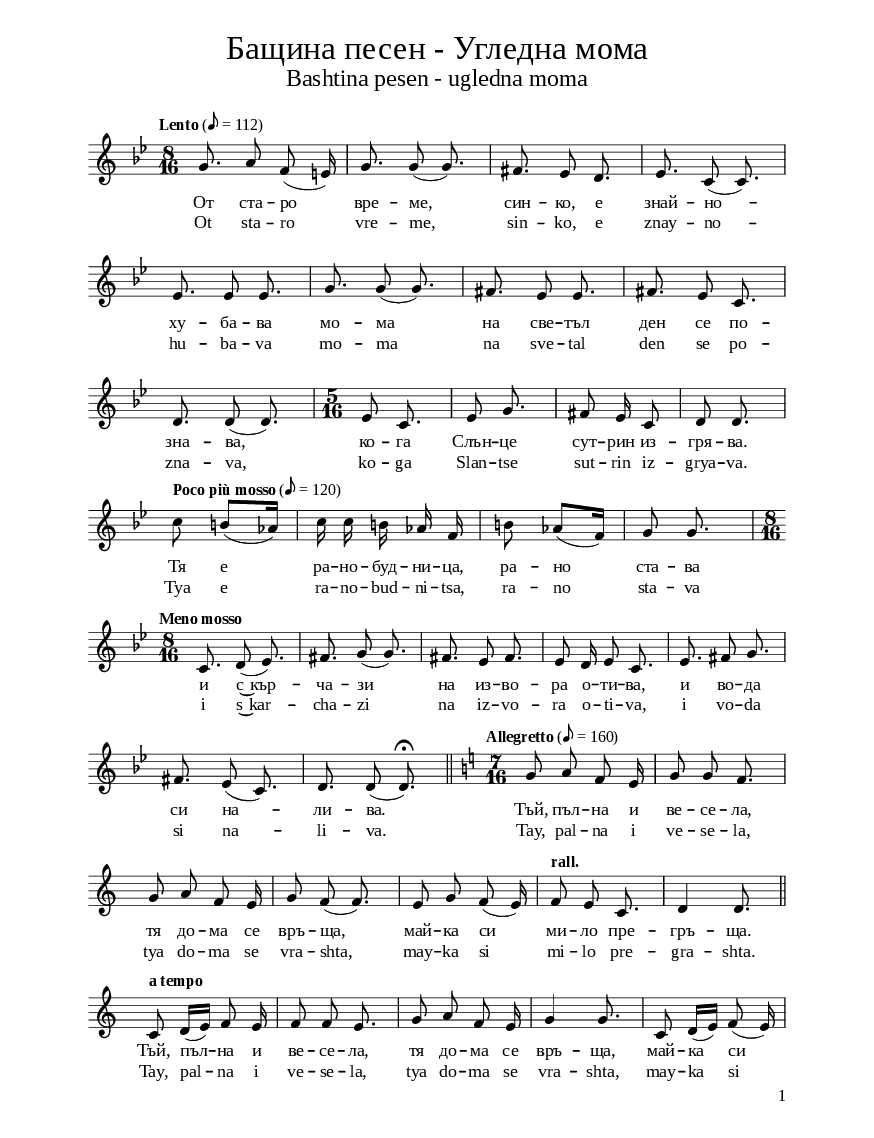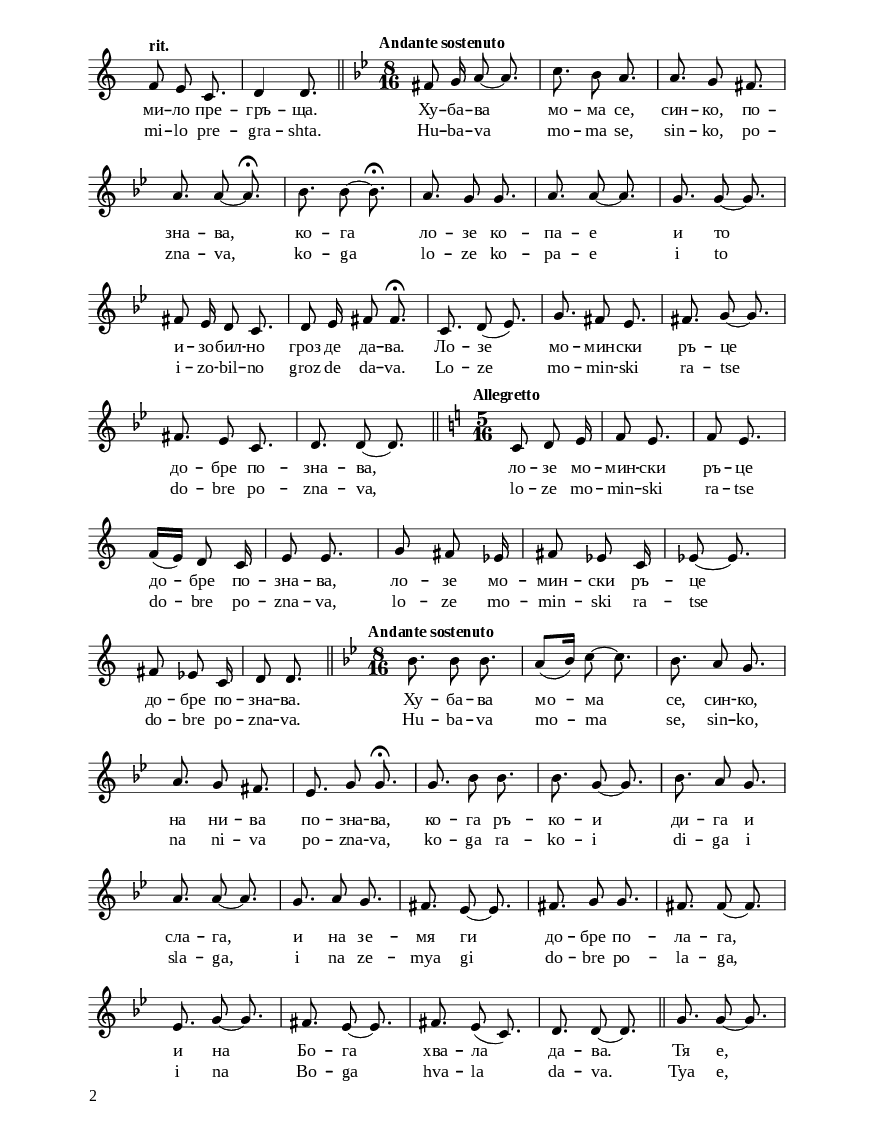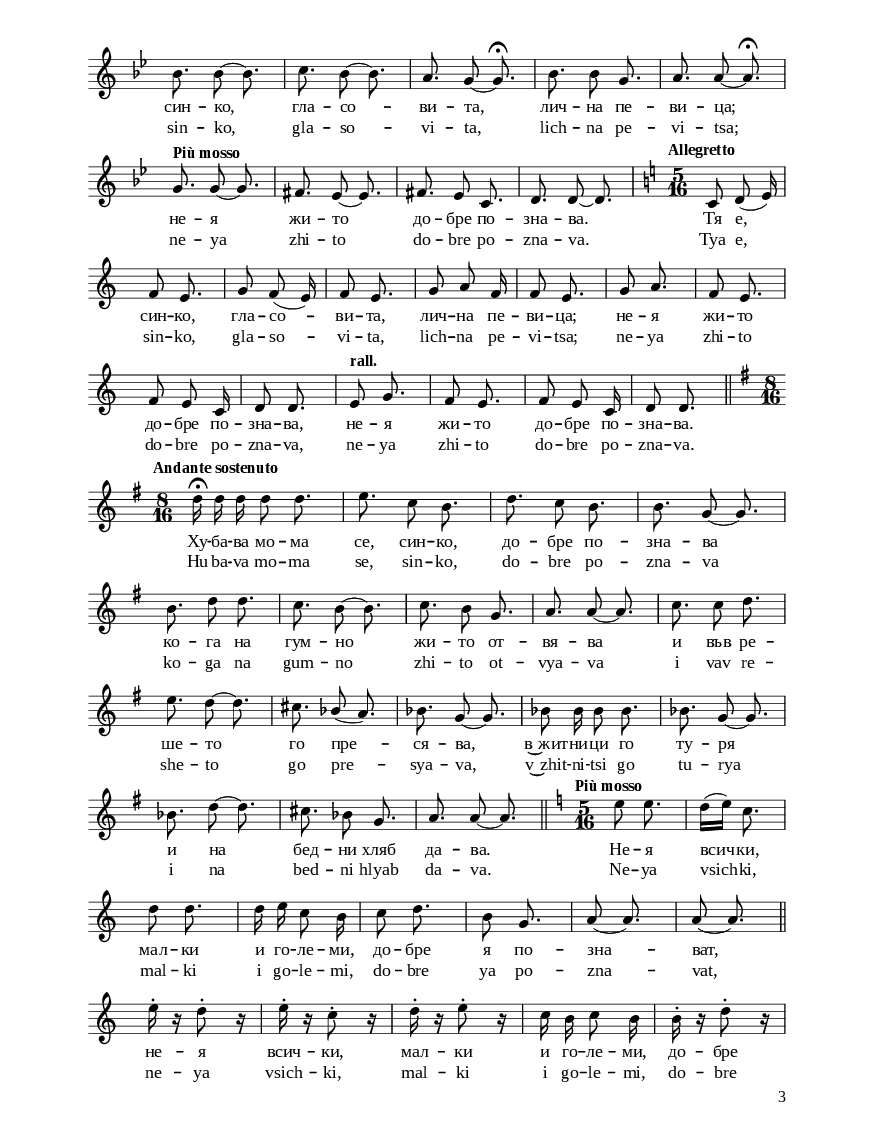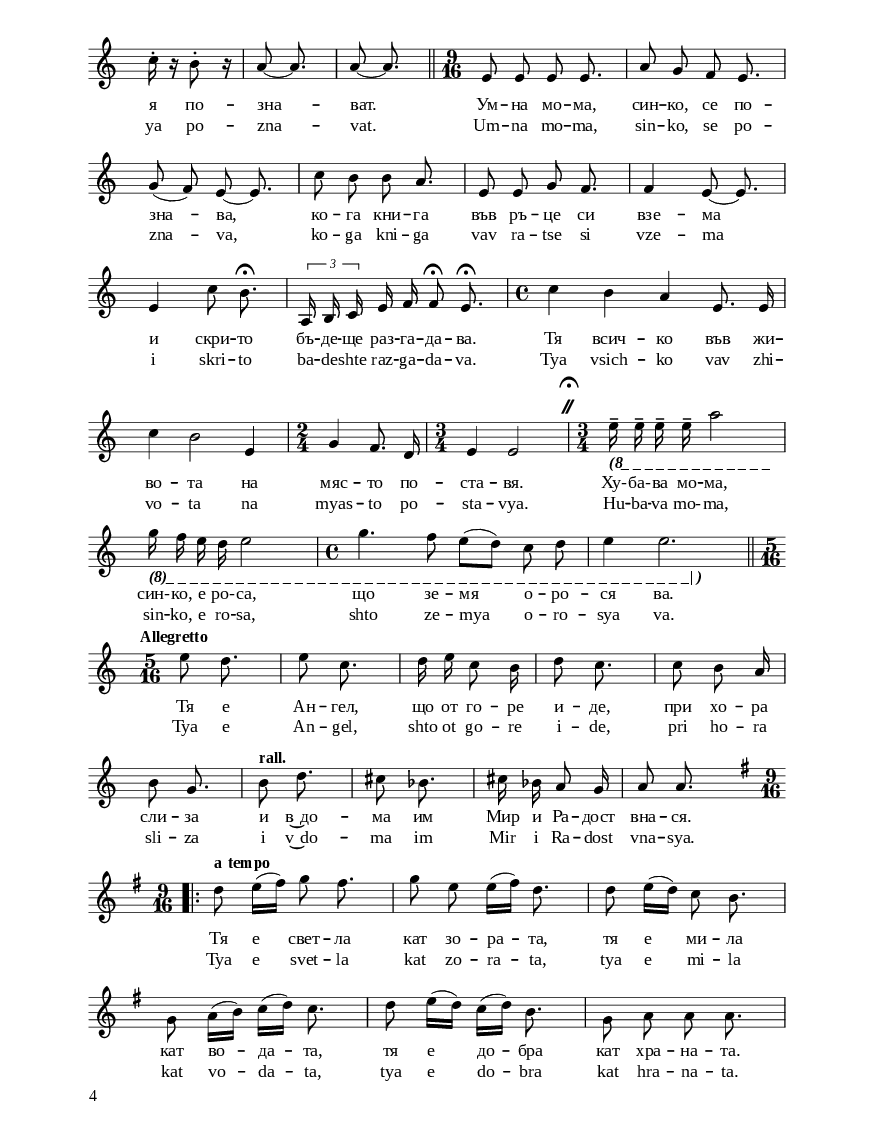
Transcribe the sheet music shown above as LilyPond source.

\version "2.22.1"

% include paper part and global functions
\include "include/globals.ily"

\bookpart {
  \include "include/bookpart-paper.ily"
  \score {
    \include "include/score-layout.ily"

    \new Voice  \relative c' {
      \clef treble
      \key bes \major
      \time 8/16
      \tempoFunc "Lento" 8 "112"
      \autoBeamOff
      g'8. a8 f(e16) |
      g8. g8(g8.) |
      fis8. ees8 d8. |
      ees8. c8(c8.) | \break

      ees8. ees8 ees8. |
      g8. g8(g8.)  |
      fis8. ees8 ees8.  |
      fis8. ees8 c8.  | \break

      d8. d8(d8.)  |
      \repeat volta 1 {
        \time 5/16 ees8 c8.  |
        ees8 g8. |
        fis8 ees16 c8  |
        d8 d8. | \break
      }

      \repeat volta 1 {
        \tempoFunc "Poco più mosso" 8 "120"

        c'8 b8[(aes16)] |  |
        c16 c b aes f |  |
        b8 aes([f16])  |
        g8 g8. |
      }
      \time 8/16 \break
      \tempo "Meno mosso" c,8. d8(ees8.) |
      fis8. g8 (g8.) |
      fis8. ees8 fis8. |
      ees8 d16 ees8 c8. |
      ees8. fis8 g8. | \break

      fis8.ees8(c8.) |
      d8. d8(d8.\fermata) | \bar "||"
      \time 7/16
      \key c \major
      \tempoFunc "Allegretto" 8 "160"
      g8 a f e16 |
      g8 g f8. | \break

      g8 a f e16 |
      g8 f(f8.) |
      e8 g f(e16) |
      \tempo "rall." f8 e c8. |
      d4 d8. | \bar "||" \break

      \tempo "a tempo"
      c8 d16[(e)] f8 e16 |
      f8 f e8. |
      g8 a f e16 |
      g4 g8. |
      c,8 d16[(e)] f8(e16) | \break

      \tempo "rit."
      f8 e c8. |
      d4 d8. | \bar "||"
      \key bes \major
      \time 8/16
      \tempo "Andante sostenuto"
      fis8 g16 a8~ a8. |
      c8. bes8 a8. |
      a8. g8 fis8. | \break

      a8. a8~ a8.\fermata |
      bes8. bes8~ bes8.\fermata |
      a8. g8 g8. |
      a8. a8~ a8. |
      g8. g8~ g8. | \break

      fis8 ees16 d8 c8. |
      d8 ees16 fis8 fis8.\fermata |
      c8. d8(ees8.) |
      g8. fis8 ees8. |
      fis8. g8~ g8. | \break

      fis8. ees8 c8. |
      d8. d8~ d8. | \bar "||"
      \key c \major
      \time 5/16
      \tempo "Allegretto"
      c8 d e 16 |
      f8 e8. |
      f8 e8. | \break

      f16[(e)] d8 c16 |
      e8 e8.|
      g8 fis ees16 |
      fis8 ees8 c16 |
      ees8~ ees8. | \break

      fis8 ees8 c16 |
      d8 d8. | \bar "||"
      \key bes \major
      \time 8/16
      \tempo "Andante sostenuto"
      bes'8. bes8 bes8. |
      a8[(bes16)] c8~ c8. |
      bes8. a8 g8. | \break
      a8. g8 fis8. |
      ees8. g8 g8.\fermata |
      g8. bes8 bes8. |
      bes8. g8~ g8. |
      bes8. a8 g8. | \break

      a8. a8~ a8. |
      g8. a8 g8. |
      fis8. ees8~ ees8. |
      fis8. g8 g8. |
      fis8. fis8~ fis8. | \break

      ees8. g8~ g8. |
      fis8. ees8~ ees8. |
      fis8. ees8(c8.) |
      d8. d8~ d8. | \bar "||"
      g8. g8~ g8. | \break

      bes8. bes8~ bes8. |
      c8. bes8~ bes8. |
      a8. g8~ g8.\fermata |
      bes8. bes8 g8. |
      a8. a8~ a8.\fermata | \break

      \repeat volta 1 {
        \tempo "Più mosso"
        g8. g8~ g8. |
        fis8. ees8~ ees8. |
        fis8. ees8 c8. |
        d8. d8~ d8. |
      }
      \key c \major
      \time 5/16
      \tempo "Allegretto"
      c8 d(e16) | \break

      f8 e8. |
      g8 f8(e16) |
      f8 e8. |
      g8 a f16 |
      f8 e8. |
      g8 a8. |
      f8 e8. | \break

      f8 e c16 |
      d8 d8. |
      \tempo "rall."
      e8 g8. |
      f8 e8. |
      f8 e c16 |
      d8 d8. | \bar "||"
      \time 8/16
      \key g \major
      \break

      \tempo "Andante sostenuto"
      d'16\fermata d d d8 d8. |
      e8. c8 b8. |
      d8. c8 b8. |
      b8. g8~ g8. \break

      b8. d8 d8. |
      c8. b8~ b8. |
      c8. b8 g8. |
      a8. a8~ a8. |
      c8. c8 d8. | \break

      e8. d8~ d8. |
      cis8. \stemUp bes8(a8.) \stemNeutral |
      bes8. g8~ g8. |
      bes8 bes16 bes8 bes8. |
      bes8. g8~ g8. | \break
      bes8. d8~ d8. |
      cis8. bes8 g8. |
      a8. a8~ a8. |  \bar "||"
      \key c \major
      \time 5/16
      \tempo "Più mosso" e'8 e8. |
      d16[(e)] c8. | \break
      d8 d8. |
      d16 e c8  b16 |
      c8 d8. |
      b8 g8. |
      a8~ a8. |
      a8~ a8. | \bar "||" \break

      e'16\staccato r16 d8\staccato r16 |
      e16\staccato r16 c8\staccato r16 |
      d16\staccato r16 e8\staccato r16 |
      c16 b c8 b16 |
      b16\staccato r16 d8\staccato r16 | \break

      c16\staccato r16 b8\staccato r16 |
      a8~ a8. |
      a8~ a8. |  \bar "||"
      \time 9/16
      \tempo "" e8 e e e8. |
      a8 g f e8. | \break

      g8(f) e8~ e8. |
      c'8 b b a8. |
      e8 e g f8. |
      f4 e8~ e8. | \break

      e4 c'8 b8.\fermata |
      \tuplet 3/2 { a,16 b c } e f f8\fermata e8.\fermata |
      \time 4/4 c'4 b a e8. e16  \break |

      c'4 b2 e,4 |
      \time 2/4 g4 f8. d16 |
      \time 3/4 e4   e2 \mark\markup{ \column { \hspace #0 \center-align \normalsize \musicglyph #"scripts.ufermata"  \center-align \normalsize \musicglyph #"scripts.caesura.straight" }}
      |
      \bar "|"
      \time 3/4  | % 149

      e'16_\markup \bold \italic {"(8_ _ _ _ _ _ _ _ _ _ _ _ _"} --e16 --e16 --
      e16 --a2   \break | % 151
      g16_\markup \bold \italic {"(8)_ _ _ _ _ _ _ _ _ _ _ _ _ _ _ _ _ _ _ _ _ _ _ _ _ _ _ _ _ _ _ _ _ _ _ _ _ _ _ _ _ _ _ _ _| )"} f16 e16 d16
      e2 | % 152

      \time 4/4  | % 152
      g4.f8 e8 ( [d8 ] ) 
      c8 d8  | % 153
      e4 e2. \bar "||" \break
      \tempo "Allegretto"
      \time 5/16  | % 154
      e8 d8. | % 155
      e8 c8. | % 156
      d16 e16  c8 b16 |% 158
      d8 c8. | c8 b8 a16 | \break
      b8  g8. |
      b8 ^\markup{ \bold {rall.} }d8. | % 161
      cis8 bes8. | % 162
      cis16 bes16  a8  g16 | % 163
      a8  a8. \bar "||"

      \break \repeat volta 1 {
        | % 164
        \bar ".|:" \key g \major \time 9/16 | % 164
        d8 ^\markup{ \bold {a tempo} } e16 ( [
        fis16 ) ] g8 fis8. | % 165
        g8 e8 e16 ( [ \stemDown
        fis16 ) ]d8. | % 166
        d8 e16 ( [d16 ) ] \stemDown
        c8 b8. \break | % 167
        g8 a16 ( [  b16 ) ]c16 (
        [d16 ) ]c8. | % 168
        d8 e16 ( [d16 ) ] \stemDown
        c16 ( [d16 ) ]b8. | % 169
        g8  a8  a8  a8.
      }


    }

    \addlyrics {
      От ста -- ро вре -- ме, син -- ко, е знай -- но --
      ху -- ба -- ва мо -- ма на све -- тъл ден се по --
      зна -- ва, ко -- га Слън -- це сут -- рин из -- гря -- ва.
      Тя е ра -- но -- буд -- ни -- ца, ра -- но ста -- ва
      и с~кър -- ча -- зи на из -- во -- ра о -- ти -- ва, и во -- да
      си на -- ли -- ва. Тъй, пъл -- на и ве -- се -- ла,
      тя до -- ма се връ -- ща, май -- ка си ми -- ло пре -- гръ -- ща.
      Тъй, пъл -- на и ве -- се -- ла,  тя до -- ма се връ -- ща, май -- ка си
      ми -- ло пре -- гръ -- ща. Ху -- ба -- ва мо -- ма се, син -- ко, по --
      зна -- ва, ко -- га ло -- зе ко -- па -- е и то
      и -- зо -- бил -- но гроз -- де да -- ва. Ло -- зе мо -- мин -- ски ръ -- це
      до -- бре по -- зна -- ва, ло -- зе мо -- мин -- ски ръ -- це
      до -- бре по -- зна -- ва, ло -- зе мо -- мин -- ски ръ -- це
      до -- бре по -- зна -- ва. Ху -- ба -- ва мо -- ма се, син -- ко,
      на ни -- ва по -- зна -- ва, ко -- га ръ -- ко -- и ди -- га и
      сла -- га, и на  зе -- мя ги до -- бре по -- ла -- га,
      и на Бо -- га хва -- ла да -- ва. Тя е,
      син -- ко, гла -- со -- ви -- та, лич -- на пе -- ви -- ца;
      не -- я жи -- то до -- бре по -- зна -- ва. Тя е,
      син -- ко, гла -- со -- ви -- та, лич -- на пе -- ви -- ца; не -- я жи -- то
      до -- бре по -- зна -- ва, не -- я жи -- то до -- бре по -- зна -- ва.
      Ху -- ба -- ва мо -- ма се, син -- ко, до -- бре по -- зна -- ва
      ко -- га на гум -- но жи -- то от -- вя -- ва и във ре --
      ше -- то го пре -- ся -- ва, в~жит -- ни -- ци го ту -- ря
      и на бед -- ни хляб да -- ва. Не -- я всич -- ки,
      мал -- ки и го -- ле -- ми, до -- бре я по -- зна -- ват,
      не -- я всич -- ки, мал -- ки и го -- ле -- ми, до -- бре
      я по -- зна -- ват. Ум -- на мо -- ма, син -- ко, се по --
      зна -- ва, ко -- га кни -- га във ръ -- це си взе -- ма
      и скри -- то бъ -- де -- ще раз -- га -- да -- ва. Тя всич -- ко във жи --
      во -- та на мяс -- то по -- ста -- вя. Ху- -- ба- -- ва мо -- ма,
      син- -- ко, е ро- -- са, що зе -- мя о -- ро -- ся ва.
      Тя е Ан -- гел, що от го -- ре и -- де, при хо -- ра
      сли -- за  и в~до -- ма им Мир и Ра -- дост вна -- ся.
      Тя е свет -- ла кат зо -- ра -- та, тя е ми -- ла
      кат во -- да -- та, тя е до -- бра кат хра -- на -- та.
    }

    \addlyrics {
      Ot sta -- ro vre -- me, sin -- ko, e znay -- no --
      hu -- ba -- va mo -- ma na sve -- tal den se po --
      zna -- va, ko -- ga Slan -- tse sut -- rin iz -- grya -- va.
      Tya e ra -- no -- bud -- ni -- tsa, ra -- no sta -- va
      i s~kar -- cha -- zi na iz -- vo -- ra o -- ti -- va, i vo -- da
      si na -- li -- va. Tay, pal -- na i ve -- se -- la,
      tya do -- ma se vra -- shta, may -- ka si mi -- lo pre -- gra -- shta.
      Tay, pal -- na i ve -- se -- la,  tya do -- ma se vra -- shta, may -- ka si
      mi -- lo pre -- gra -- shta. Hu -- ba -- va mo -- ma se, sin -- ko, po --
      zna -- va, ko -- ga lo -- ze ko -- pa -- e i to
      i -- zo -- bil -- no groz -- de da -- va. Lo -- ze mo -- min -- ski ra -- tse
      do -- bre po -- zna -- va, lo -- ze mo -- min -- ski ra -- tse
      do -- bre po -- zna -- va, lo -- ze mo -- min -- ski ra -- tse
      do -- bre po -- zna -- va. Hu -- ba -- va mo -- ma se, sin -- ko,
      na ni -- va po -- zna -- va, ko -- ga ra -- ko -- i di -- ga i
      sla -- ga, i na  ze -- mya gi do -- bre po -- la -- ga,
      i na Bo -- ga hva -- la da -- va. Tya e,
      sin -- ko, gla -- so -- vi -- ta, lich -- na pe -- vi -- tsa;
      ne -- ya zhi -- to do -- bre po -- zna -- va. Tya e,
      sin -- ko, gla -- so -- vi -- ta, lich -- na pe -- vi -- tsa; ne -- ya zhi -- to
      do -- bre po -- zna -- va, ne -- ya zhi -- to do -- bre po -- zna -- va.
      Hu -- ba -- va mo -- ma se, sin -- ko, do -- bre po -- zna -- va
      ko -- ga na gum -- no zhi -- to ot -- vya -- va i vav re --
      she -- to go pre -- sya -- va, v~zhit -- ni -- tsi go tu -- rya
      i na bed -- ni hlyab da -- va. Ne -- ya vsich -- ki,
      mal -- ki i go -- le -- mi, do -- bre ya po -- zna -- vat,
      ne -- ya vsich -- ki, mal -- ki i go -- le -- mi, do -- bre
      ya po -- zna -- vat. Um -- na mo -- ma, sin -- ko, se po --
      zna -- va, ko -- ga kni -- ga vav ra -- tse si vze -- ma
      i skri -- to ba -- de -- shte raz -- ga -- da -- va. Tya vsich -- ko vav zhi --
      vo -- ta na myas -- to po -- sta -- vya. Hu -- ba -- va mo- -- ma,
      sin -- ko, e ro -- sa, shto ze -- mya o -- ro -- sya va.
      Tya e An -- gel, shto ot go -- re i -- de, pri ho -- ra
      sli -- za  i v~do -- ma im Mir i Ra -- dost vna -- sya.
      Tya e svet -- la kat zo -- ra -- ta, tya e mi -- la
      kat vo -- da -- ta, tya e do -- bra kat hra -- na -- ta.
    }

    \header {
      title = \titleFunc "Бащина песен - Угледна мома" "Bashtina pesen - ugledna moma"
    }

    \midi{}

  } % score


\pageBreak

  % include foreign translation(s) of the song
  \version "2.24.0"

\markup \fill-line { \fontsize #deTitleFontSize "Das Lied des Vaters – schönes Mädchen" }
\markup \null
\markup \null
\markup \fontsize #deCoupletFontSize {
    \hspace #10
    \override #'(baseline-skip . 1.9)
    \column {


  \line { " "Seit alten Zeiten, mein Sohn, ist bekannt,  }

  \line { " "dass das schöne Mädchen am hellen Tag erkannt wird,  }

  \line { " "wenn die Sonne morgens aufgeht,  }

  \line { " "wenn die Sonne morgens aufgeht.  }
   \line { " " }

  \line { " "Es ist frühaufstehnd; es steht früh auf (2)  }

  \line { " "und geht mit den Krügen zu der Quelle,  }

  \line { " "und füllt Wasser.  }

  \line { " "So erfüllt und fröhlich,  }

  \line { " "geht es nach Hause  }

  \line { " "und umarmt lieblich ihre Mutter.  }
   \line { " " }

  \line { " "Das schöne Mädchen, mein Sohn, erkennt man dann,  }

  \line { " "wenn es den Weinberg umgräbt,  }

  \line { " "und er reichlich Trauben gibt.  }

  \line { " "Der Weinberg kennt gut die Hände des Mädchens.  }

   \line { " " }

  \line { " "Das schöne Mädchen, mein Sohn, erkennt man am Feld  }

  \line { " "wenn sie die Garben hebt und hinstellt,  }

  \line { " "sie gut auf dem Boden hinlegt,  }

  \line { " "und Gott lobpreist.  }
   \line { " " }

  \line { " "Sie ist, mein Sohn stimmgewaltig,  }

  \line { " "eine schöne Sängerin;  }

  \line { " "der Weizen kennt sie gut,  }

  \line { " "der Weizen kennt sie gut.  }

  \line { " "Sie ist, mein Sohn stimmgewaltig,  }

  \line { " "eine gute Sängerin;  }

  \line { " "der Weizen kennt sie gut,  }

  \line { " "der Weizen kennt sie gut.  }

  \line { " "Das schöne Mädchen, mein Sohn, erkennt man gut,
  }
  \line { " "wenn sie in der Tenne den Weizen drischt,  }

  \line { " "ihn durchsiebt,  }

  \line { " "ihn in den Speicher bringt   }

  \line { " "und den Armen Brot gibt.  }

  \line { " "Kleine und Große kennen sie gut.  }
   \line { " " }

  \line { " "Ein kluges Mädchen, mein Sohn erkennt man,  }

  \line { " "wenn es ein Buch in die Hände nimmt   }

  \line { " "und die verborgene Zukunft enträtselt.  }

  \line { " "Es stellt alles an seinem Platz.  }

  \line { " "Ein schönes Mädchen, mein Sohn, ist der Tau,  }

  \line { " "der den Boden befeuchtet.  }

  \line { " "Es ist ein Engel, der von oben kommt,  }

  \line { " "zu den Menschen herabsteigt,  }

  \line { " "und bringt Frieden und Freude in ihrem Zuhause.  }

  \line { " "Es ist hell wie die Morgenröte,  }

  \line { " "es ist lieb wie das Wasser,  }

  \line { " "es ist gut wie das Essen.  }




  }
}


} % bookpart
